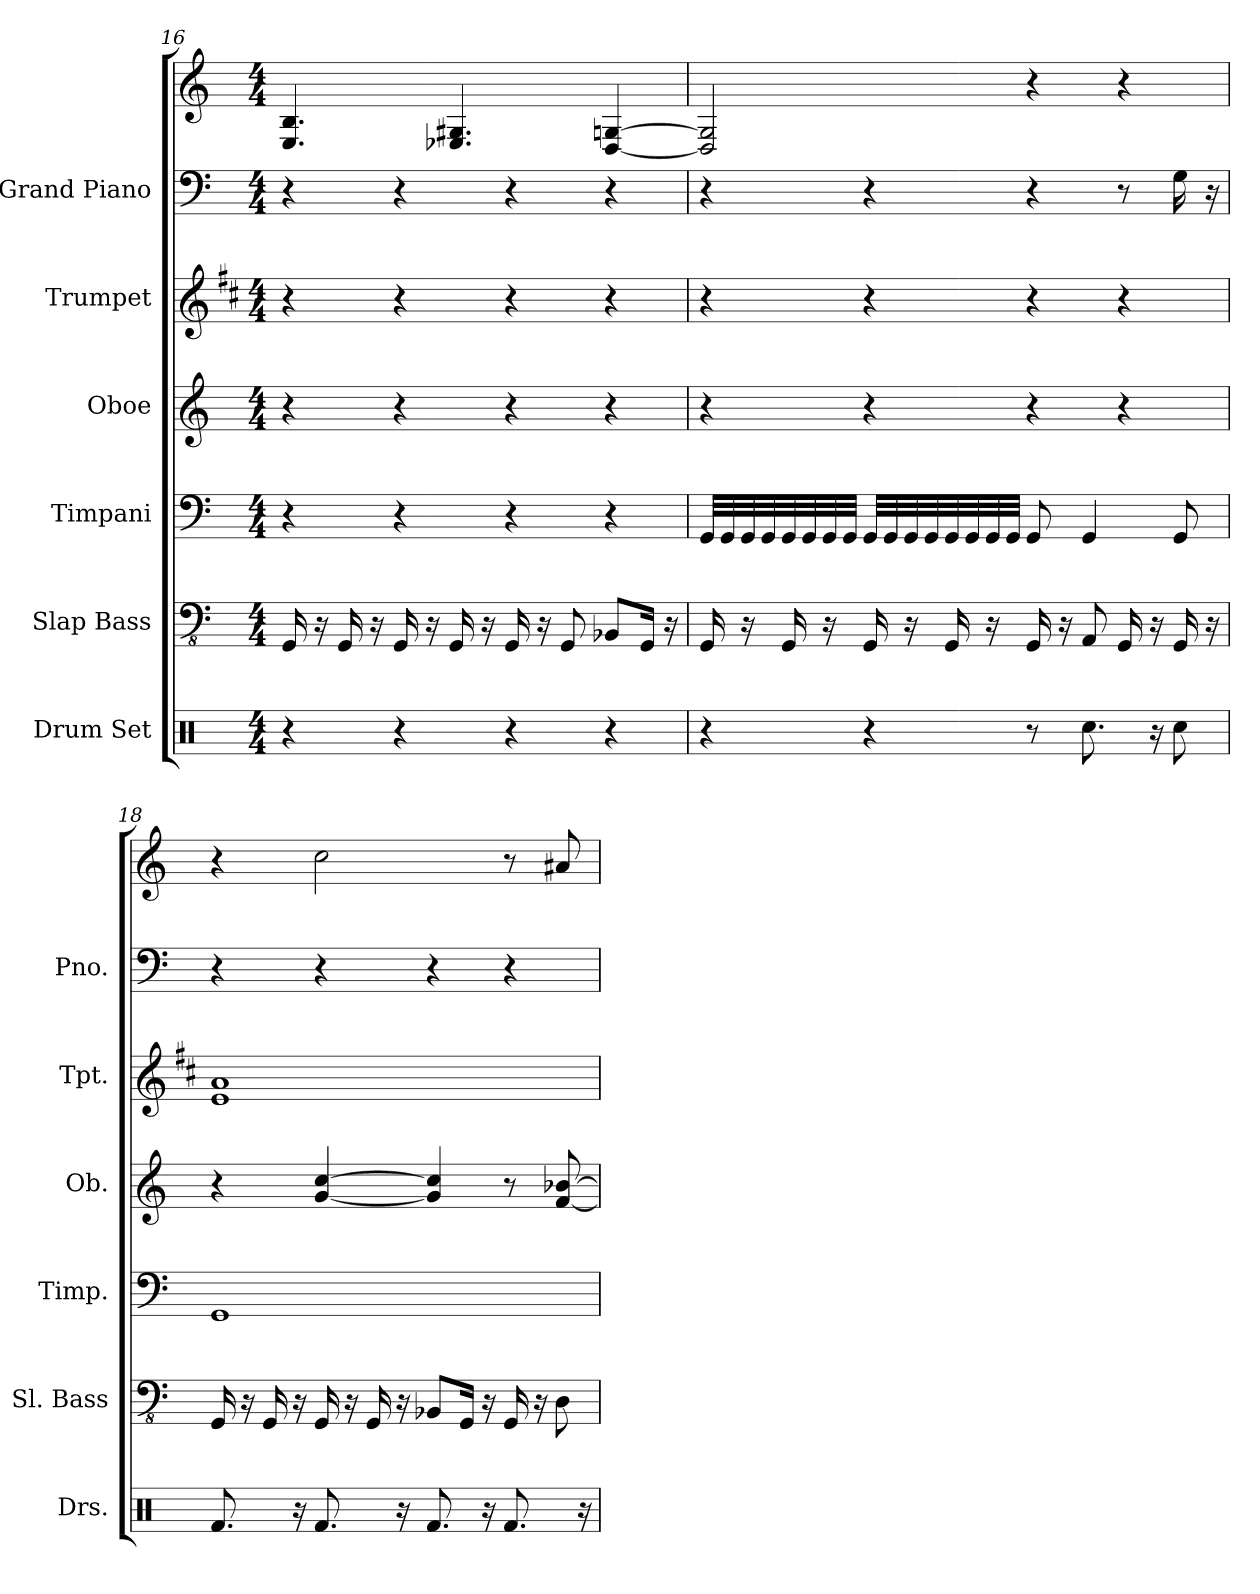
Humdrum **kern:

**kern	**kern	**kern	**kern	**kern	**kern	**kern
*part6	*part5	*part4	*part3	*part2	*part1	*part1
*staff7	*staff6	*staff5	*staff4	*staff3	*staff2	*staff1
*I"Drum Set	*I"Slap Bass	*I"Timpani	*I"Oboe	*I"Trumpet	*I"Grand Piano	*
*I'Drs.	*I'Sl. Bass	*I'Timp.	*I'Ob.	*I'Tpt.	*I'Pno.	*
*clefX	*clefFv4	*clefF4	*clefG2	*clefG2	*clefF4	*clefG2
*	*	*	*	*ITrd1c2	*	*
*k[]	*k[]	*k[]	*k[]	*k[]	*k[]	*k[]
*M4/4	*M4/4	*M4/4	*M4/4	*M4/4	*M4/4	*M4/4
=16	=16	=16	=16	=16	=16	=16
4r	16GGG	4r	4r	4r	4r	4.E 4.B
.	16r	.	.	.	.	.
.	16GGG	.	.	.	.	.
.	16r	.	.	.	.	.
4r	16GGG	4r	4r	4r	4r	.
.	16r	.	.	.	.	.
.	16GGG	.	.	.	.	4.E-X 4.G#X
.	16r	.	.	.	.	.
4r	16GGG	4r	4r	4r	4r	.
.	16r	.	.	.	.	.
.	8GGG	.	.	.	.	.
4r	8BBB-XL	4r	4r	4r	4r	[4D [4Gn
.	16GGGJk	.	.	.	.	.
.	16r	.	.	.	.	.
=17	=17	=17	=17	=17	=17	=17
4r	16GGG	32GGLLL	4r	4r	4r	2D] 2G]
.	.	32GG	.	.	.	.
.	16r	32GG	.	.	.	.
.	.	32GG	.	.	.	.
.	16GGG	32GG	.	.	.	.
.	.	32GG	.	.	.	.
.	16r	32GG	.	.	.	.
.	.	32GGJJJ	.	.	.	.
4r	16GGG	32GGLLL	4r	4r	4r	.
.	.	32GG	.	.	.	.
.	16r	32GG	.	.	.	.
.	.	32GG	.	.	.	.
.	16GGG	32GG	.	.	.	.
.	.	32GG	.	.	.	.
.	16r	32GG	.	.	.	.
.	.	32GGJJJ	.	.	.	.
8r	16GGG	8GG	4r	4r	4r	4r
.	16r	.	.	.	.	.
8.Rcc	8AAA	4GG	.	.	.	.
.	16GGG	.	4r	4r	8r	4r
16r	16r	.	.	.	.	.
8Rcc	16GGG	8GG	.	.	16G	.
.	16r	.	.	.	16r	.
=18	=18	=18	=18	=18	=18	=18
8.Rf	16GGG	1GG	4r	1d 1g	4r	4r
.	16r	.	.	.	.	.
.	16GGG	.	.	.	.	.
16r	16r	.	.	.	.	.
8.Rf	16GGG	.	[4cc [4g	.	4r	2cc
.	16r	.	.	.	.	.
.	16GGG	.	.	.	.	.
16r	16r	.	.	.	.	.
8.Rf	8BBB-XL	.	4g] 4cc]	.	4r	.
.	16GGGJk	.	.	.	.	.
16r	16r	.	.	.	.	.
8.Rf	16GGG	.	8r	.	4r	8r
.	16r	.	.	.	.	.
.	8DD	.	[8f [8b-X	.	.	8a#X
16r	.	.	.	.	.	.
=	=	=	=	=	=	=
*-	*-	*-	*-	*-	*-	*-
